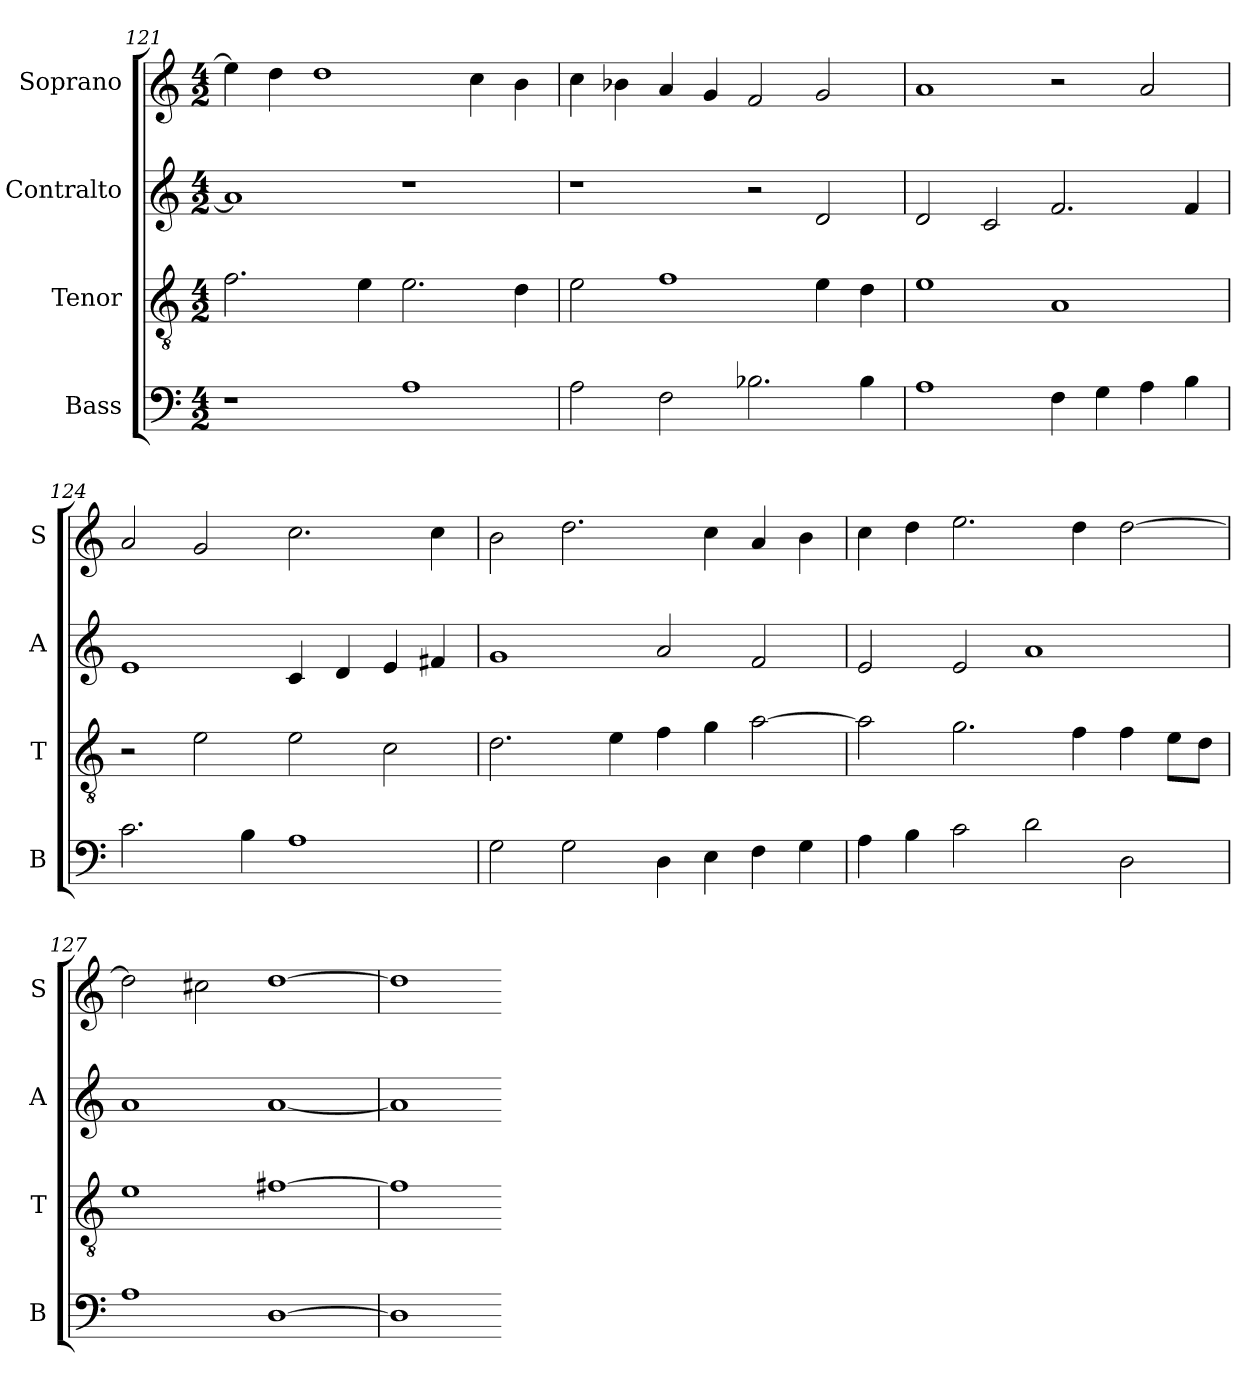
**kern	**kern	**kern	**kern
*part4	*part3	*part2	*part1
*staff4	*staff3	*staff2	*staff1
*I"Bass	*I"Tenor	*I"Contralto	*I"Soprano
*I'B	*I'T	*I'A	*I'S
*clefF4	*clefGv2	*clefG2	*clefG2
*k[]	*k[]	*k[]	*k[]
*A:aeo	*A:aeo	*A:aeo	*A:aeo
*M4/2	*M4/2	*M4/2	*M4/2
=121	=121	=121	=121
1r	2.f	1a]	4ee]
.	.	.	4dd
.	.	.	1dd
.	4e	.	.
1A	2.e	1r	.
.	.	.	4cc
.	4d	.	4b
=122	=122	=122	=122
2A	2e	1r	4cc
.	.	.	4b-X
2F	1f	.	4a
.	.	.	4g
2.B-X	.	2r	2f
.	4e	2d	2g
4B-	4d	.	.
=123	=123	=123	=123
1A	1e	2d	1a
.	.	2c	.
4F	1A	2.f	2r
4G	.	.	.
4A	.	.	2a
4B	.	4f	.
=124	=124	=124	=124
2.c	2r	1e	2a
.	2e	.	2g
4B	.	.	.
1A	2e	4c	2.cc
.	.	4d	.
.	2c	4e	.
.	.	4f#X	4cc
=125	=125	=125	=125
2G	2.d	1g	2b
2G	.	.	2.dd
.	4e	.	.
4D	4f	2a	.
4E	4g	.	4cc
4F	[2a	2f	4a
4G	.	.	4b
=126	=126	=126	=126
4A	2a]	2e	4cc
4B	.	.	4dd
2c	2.g	2e	2.ee
2d	.	1a	.
.	4f	.	4dd
2D	4f	.	[2dd
.	8e\L	.	.
.	8d\J	.	.
=127	=127	=127	=127
1A	1e	1a	2dd]
.	.	.	2cc#X
[1D	[1f#X	[1a	[1dd
=128	=128	=128	=128
1D]	1f#]	1a]	1dd]
=-	=-	=-	=-
*-	*-	*-	*-
